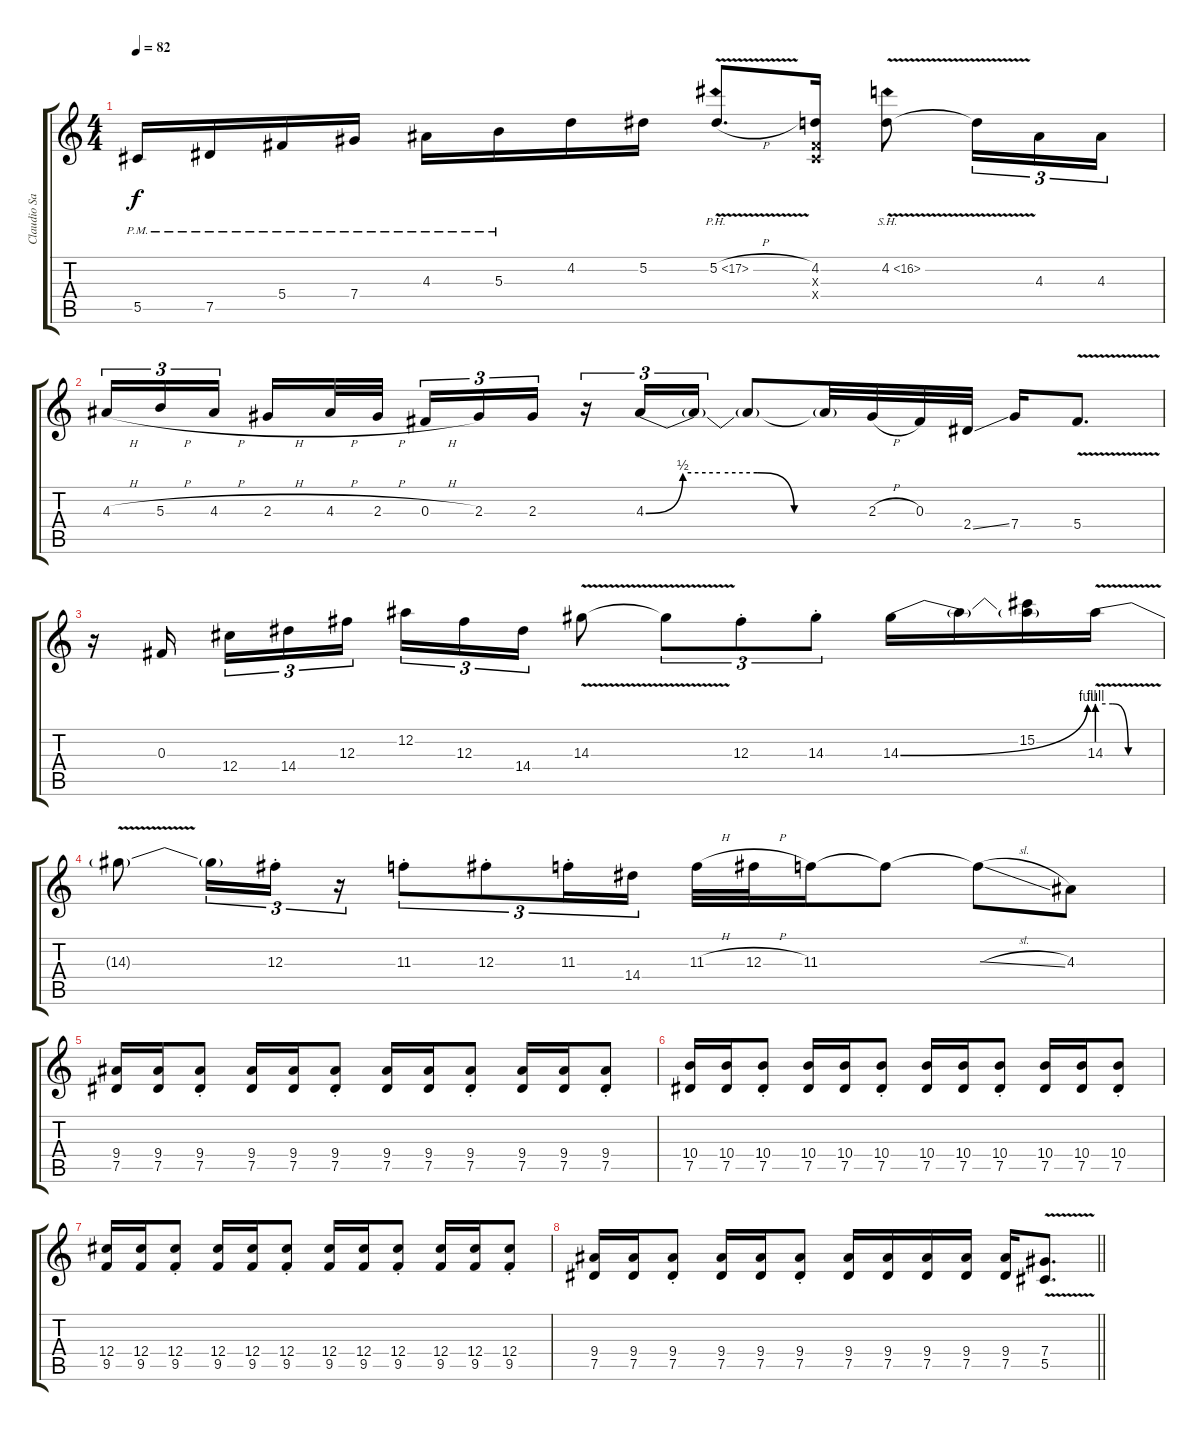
\track ("Claudio Sanchez" "Claudio Sa") {instrument distortionguitar}
\staff {score tabs}
\tuning (Eb4 Bb3 Gb3 Db3 Ab2 Eb2) {hide}
\ts (4 4)
\tempo 82
\clef g2
\ks c
5.5{pm}.16{dy f} 7.5{pm}.16 5.4{pm}.16 7.4{pm}.16 4.3{pm}.16 5.3{pm}.16 4.2.16 5.2.16 5.2{ph 12 v h}.8{d} (4.2 0.3{x} 0.4{x}).16 4.2{sh 12 v}.8 4.2{t}.16{tu (3 2)} 4.3.16{tu (3 2)} 4.3.16{tu (3 2)} |
4.3{h}.16{tu (3 2)} 5.3{h}.16{tu (3 2)} 4.3{h}.16{tu (3 2) beam splitsecondary} 2.3{h}.16 4.3{h}.32 2.3{h}.32 0.3{h}.16{tu (3 2)} 2.3.16{tu (3 2)} 2.3.16{tu (3 2)} r.16{tu (3 2)} 4.3{be (custom 0 0 10 2 20 2 30 2 40 0 60 0)}.16{tu (3 2)} 4.3{t}.16{tu (3 2)} 4.3{t}.8 4.3{t}.32 2.3{h}.32 0.3.32 2.4{ss}.32 7.4.16 5.4{v}.8{d} |
r.16 0.3.16{beam splitsecondary} 12.4.16{tu (3 2)} 14.4.16{tu (3 2)} 12.3.16{tu (3 2)} 12.2.16{tu (3 2)} 12.3.16{tu (3 2)} 14.4.16{tu (3 2)} 14.3{v}.8 14.3{t}.8{tu (3 2)} 12.3{st}.8{tu (3 2)} 14.3{st}.8{tu (3 2)} 14.3{be (bend 0 0 60 4)}.16 14.3{t}.16 (15.2 14.3{t}).16 14.3{be (custom 0 4 15 4 30 0 60 0) v}.16 |
14.3{t}.8 14.3{t}.16{tu (3 2)} 12.3{st}.16{tu (3 2)} r.16{tu (3 2)} 11.3{st}.8{tu (3 2)} 12.3{st}.8{tu (3 2)} 11.3{st}.16{tu (3 2)} 14.4.16{tu (3 2)} 11.3{h}.32 12.3{h}.32 11.3.16 11.3{t}.8 11.3{sl t}.8 4.3.8 |
(9.4 7.5).16 (9.4 7.5).16 (9.4{st} 7.5{st}).8 (9.4 7.5).16 (9.4 7.5).16 (9.4{st} 7.5{st}).8 (9.4 7.5).16 (9.4 7.5).16 (9.4{st} 7.5{st}).8 (9.4 7.5).16 (9.4 7.5).16 (9.4{st} 7.5{st}).8 |
(10.4 7.5).16 (10.4 7.5).16 (10.4{st} 7.5{st}).8 (10.4 7.5).16 (10.4 7.5).16 (10.4{st} 7.5{st}).8 (10.4 7.5).16 (10.4 7.5).16 (10.4{st} 7.5{st}).8 (10.4 7.5).16 (10.4 7.5).16 (10.4{st} 7.5{st}).8 |
(12.4 9.5).16 (12.4 9.5).16 (12.4{st} 9.5{st}).8 (12.4 9.5).16 (12.4 9.5).16 (12.4{st} 9.5{st}).8 (12.4 9.5).16 (12.4 9.5).16 (12.4{st} 9.5{st}).8 (12.4 9.5).16 (12.4 9.5).16 (12.4{st} 9.5{st}).8 |
\barLineRight lightlight
(9.4 7.5).16 (9.4 7.5).16 (9.4{st} 7.5{st}).8 (9.4 7.5).16 (9.4 7.5).16 (9.4{st} 7.5{st}).8 (9.4 7.5).16 (9.4 7.5).16 (9.4 7.5).16 (9.4 7.5).16 (9.4 7.5).16 (7.4{v} 5.5{v}).8{d}
